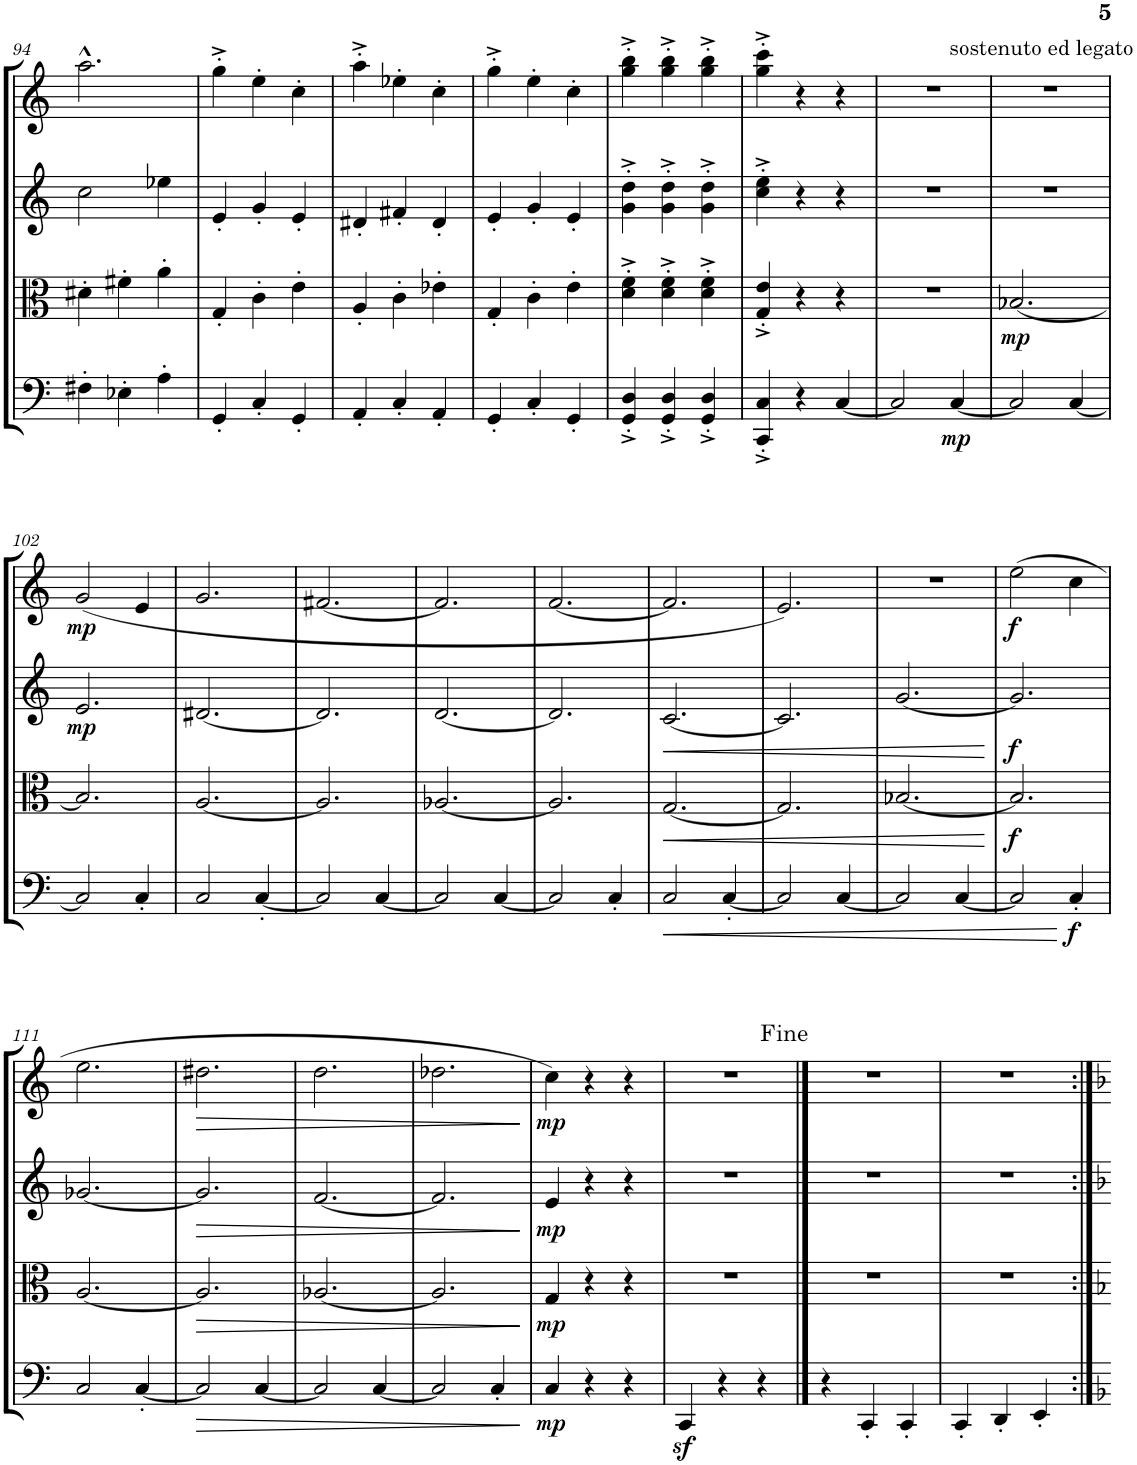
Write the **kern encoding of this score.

**kern	**dynam	**kern	**dynam	**kern	**dynam	**kern	**dynam
*part4	*part4	*part3	*part3	*part2	*part2	*part1	*part1
*staff4	*staff4	*staff3	*staff3	*staff2	*staff2	*staff1	*staff1
*I"Violoncello	*	*I"Viola	*	*I"Violin II	*	*I"Violin I	*
*I'Vc	*	*I'Vla	*	*I'Vln	*	*I'Vln	*
!!LO:PB:g=z
*clefF4	*	*clefC3	*	*clefG2	*	*clefG2	*
*k[]	*	*k[]	*	*k[]	*	*k[]	*
*M3/4	*	*M3/4	*	*M3/4	*	*M3/4	*
=94	=94	=94	=94	=94	=94	=94	=94
4F#X'\	.	4d#X'\	.	2cc\	.	2.aa^^\	.
4E-X'\	.	4f#X'\	.	.	.	.	.
4A'\	.	4a'\	.	4ee-X\	.	.	.
=95	=95	=95	=95	=95	=95	=95	=95
4GG'/	.	4G'/	.	4e'/	.	4gg'^\	.
4C'/	.	4c'\	.	4g'/	.	4ee'\	.
4GG'/	.	4e'\	.	4e'/	.	4cc'\	.
=96	=96	=96	=96	=96	=96	=96	=96
4AA'/	.	4A'/	.	4d#X'/	.	4aa'^\	.
4C'/	.	4c'\	.	4f#X'/	.	4ee-X'\	.
4AA'/	.	4e-X'\	.	4d#'/	.	4cc'\	.
=97	=97	=97	=97	=97	=97	=97	=97
4GG'/	.	4G'/	.	4e'/	.	4gg'^\	.
4C'/	.	4c'\	.	4g'/	.	4ee'\	.
4GG'/	.	4e'\	.	4e'/	.	4cc'\	.
=98	=98	=98	=98	=98	=98	=98	=98
4GG/'^ 4D/'^	.	4d\'^ 4f\'^	.	4g\'^ 4dd\'^	.	4gg\'^ 4bb\'^	.
4GG/'^ 4D/'^	.	4d\'^ 4f\'^	.	4g\'^ 4dd\'^	.	4gg\'^ 4bb\'^	.
4GG/'^ 4D/'^	.	4d\'^ 4f\'^	.	4g\'^ 4dd\'^	.	4gg\'^ 4bb\'^	.
=99	=99	=99	=99	=99	=99	=99	=99
4CC/'^ 4C/'^	.	4G/'^ 4e/'^	.	4cc\'^ 4ee\'^	.	4gg\'^ 4ccc\'^	.
4r	.	4r	.	4r	.	4r	.
[4C/	.	4r	.	4r	.	4r	.
=100	=100	=100	=100	=100	=100	=100	=100
*	*	*	*	*	*	*^	*
2C/]	.	2.r	.	2.r	.	2.r	2ryy	.
!	!	!	!	!	!	!	!LO:TX:a:t=sostenuto ed legato	!
!	!LO:DY:b	!	!	!	!	!	!	!
[4C/	mp	.	.	.	.	.	4ryy	.
=101	=101	=101	=101	=101	=101	=101	=101	=101
!	!	!	!LO:DY:b	!	!	!	!	!
*	*	*	*	*	*	*v	*v	*
2C/]	.	[2.B-X/	mp	2.r	.	2.r	.
[4C/	.	.	.	.	.	.	.
!!LO:LB:g=z
=102	=102	=102	=102	=102	=102	=102	=102
!	!	!	!	!	!LO:DY:b	!	!LO:DY:b
2C/]	.	2.B-/]	.	2.e/	mp	(2g/	mp
4C'/	.	.	.	.	.	4e/	.
=103	=103	=103	=103	=103	=103	=103	=103
2C/	.	[2.A/	.	[2.d#X/	.	2.g/	.
[4C'/	.	.	.	.	.	.	.
=104	=104	=104	=104	=104	=104	=104	=104
2C/]	.	2.A/]	.	2.d#/]	.	[2.f#X/	.
[4C/	.	.	.	.	.	.	.
=105	=105	=105	=105	=105	=105	=105	=105
2C/]	.	[2.A-X/	.	[2.d/	.	2.f#/]	.
[4C/	.	.	.	.	.	.	.
=106	=106	=106	=106	=106	=106	=106	=106
2C/]	.	2.A-/]	.	2.d/]	.	[2.f/	.
4C'/	.	.	.	.	.	.	.
=107	=107	=107	=107	=107	=107	=107	=107
!	!LO:HP:b	!	!LO:HP:b	!	!LO:HP:b	!	!
2C/	<	[2.G/	<	[2.c/	<	2.f/]	.
[4C'/	.	.	.	.	.	.	.
=108	=108	=108	=108	=108	=108	=108	=108
2C/]	.	2.G/]	.	2.c/]	.	2.e/)	.
[4C/	.	.	.	.	.	.	.
=109	=109	=109	=109	=109	=109	=109	=109
2C/]	.	[2.B-X/	.	[2.g/	.	2.r	.
[4C/	.	.	.	.	.	.	.
.	.	.	[	.	[	.	.
=110	=110	=110	=110	=110	=110	=110	=110
!	!	!	!LO:DY:b	!	!LO:DY:b	!	!LO:DY:b
2C/]	.	2.B-/]	f	2.g/]	f	(2ee\	f
!	!LO:DY:n=1:b	!	!	!	!	!	!
4C'/	[ f	.	.	.	.	4cc\	.
!!LO:LB:g=z
=111	=111	=111	=111	=111	=111	=111	=111
2C/	.	[2.A/	.	[2.g-X/	.	2.ee\	.
[4C'/	.	.	.	.	.	.	.
=112	=112	=112	=112	=112	=112	=112	=112
!	!LO:HP:b	!	!LO:HP:b	!	!LO:HP:b	!	!LO:HP:b
2C/]	>	2.A/]	>	2.g-/]	>	2.dd#X\	>
[4C/	.	.	.	.	.	.	.
=113	=113	=113	=113	=113	=113	=113	=113
2C/]	.	[2.A-X/	.	[2.f/	.	2.dd\	.
[4C/	.	.	.	.	.	.	.
=114	=114	=114	=114	=114	=114	=114	=114
2C/]	.	2.A-/]	.	2.f/]	.	2.dd-X\	.
4C'/	.	.	.	.	.	.	.
.	]	.	]	.	]	.	]
=115	=115	=115	=115	=115	=115	=115	=115
!	!LO:DY:b	!	!LO:DY:b	!	!LO:DY:b	!	!LO:DY:b
4C/	mp	4G/	mp	4e/	mp	4cc\)	mp
4r	.	4r	.	4r	.	4r	.
4r	.	4r	.	4r	.	4r	.
=116	=116	=116	=116	=116	=116	=116	=116
4CCz</	.	2.r	.	2.r	.	2.r	.
4r	.	.	.	.	.	.	.
4r	.	.	.	.	.	.	.
==117	==117	==117	==117	==117	==117	==117	==117
4r	.	2.r	.	2.r	.	2.r	.
4CC'/	.	.	.	.	.	.	.
4CC'/	.	.	.	.	.	.	.
=118	=118	=118	=118	=118	=118	=118	=118
4CC'/	.	2.r	.	2.r	.	2.r	.
4DD'/	.	.	.	.	.	.	.
4EE'/	.	.	.	.	.	.	.
=:|!	=:|!	=:|!	=:|!	=:|!	=:|!	=:|!	=:|!
*-	*-	*-	*-	*-	*-	*-	*-
